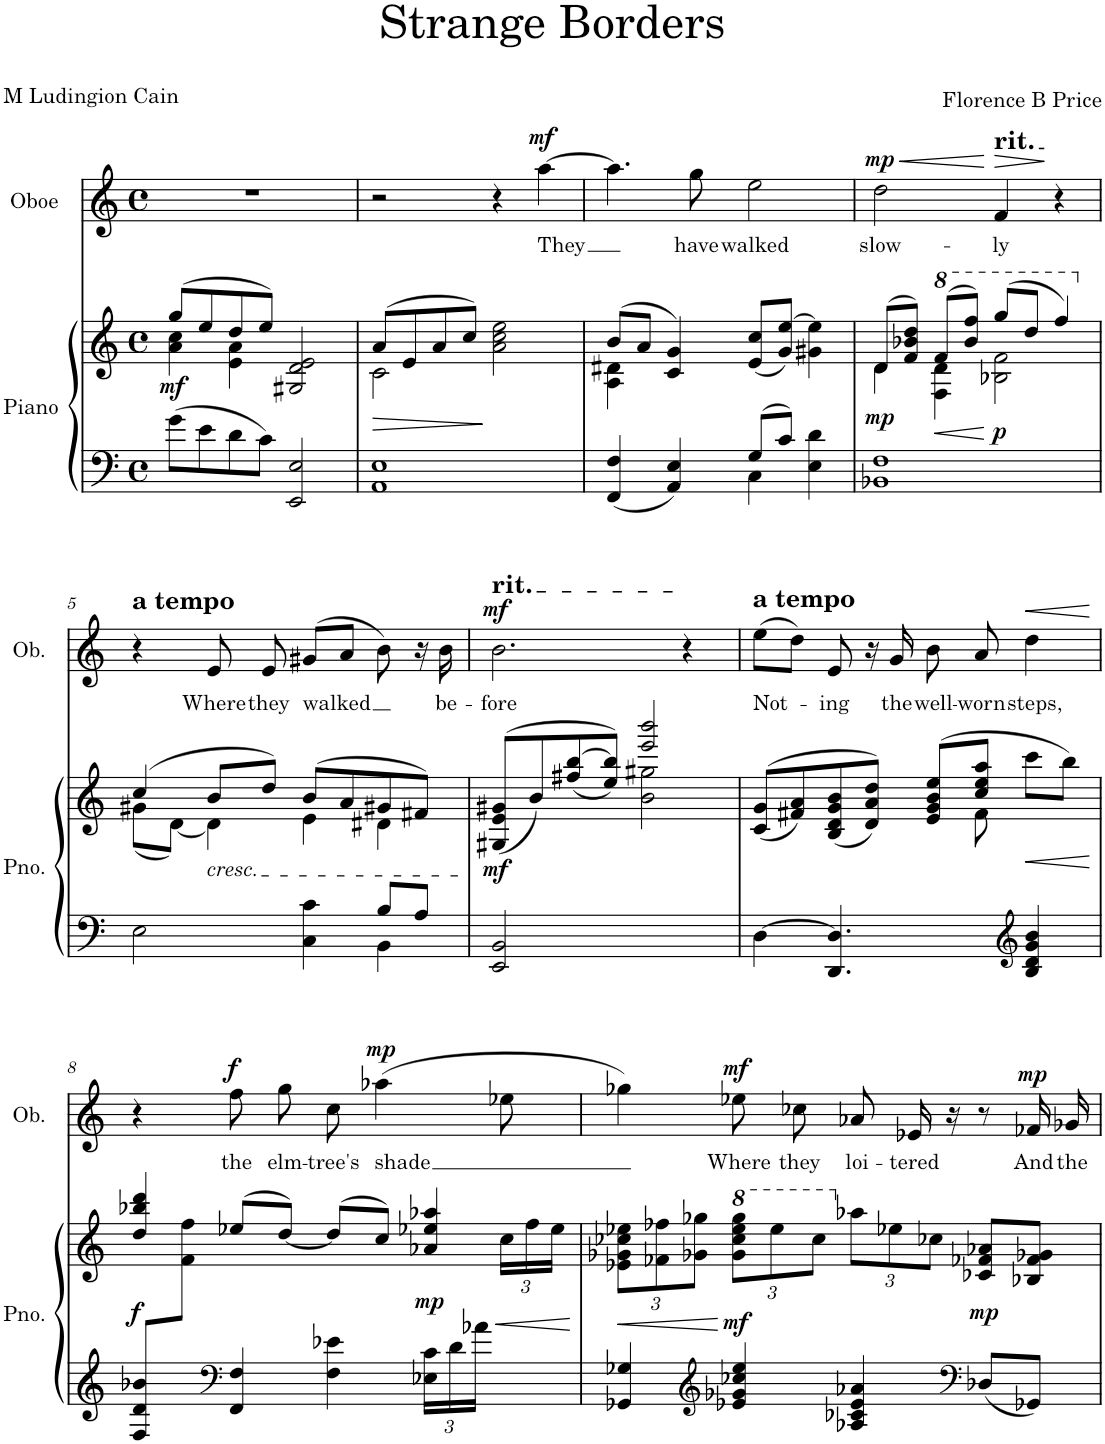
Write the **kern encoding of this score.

**kern	**kern	**dynam	**kern	**text	**dynam
*part2	*part2	*part2	*part1	*part1	*part1
*staff3	*staff2	*staff2/3	*staff1	*staff1	*staff1
*I"Piano	*	*	*I"Oboe	*	*
*I'Pno.	*	*	*I'Ob.	*	*
*clefF4	*clefG2	*	*clefG2	*	*
*k[]	*k[]	*	*k[]	*	*
*M4/4	*M4/4	*	*M4/4	*	*
*met(c)	*met(c)	*	*met(c)	*	*
=1	=1	=1	=1	=1	=1
*	*^	*	*	*	*
!	!	!	!LO:DY:b	!	!	!
8g\L	(8gg/L	4a\ 4cc\	mf	1r	.	.
8e\	8ee/	.	.	.	.	.
8d\	8dd/	4e\ 4a\	.	.	.	.
8c\J	8ee/J)	.	.	.	.	.
2EE/ 2E/	2G#X/ 2d/ 2e/	2ryy	.	.	.	.
=2	=2	=2	=2	=2	=2	=2
!	!	!	!LO:HP:b	!	!	!
1AA 1E	(8a/L	2c\	>	2r	.	.
.	8e/	.	.	.	.	.
.	8a/	.	.	.	.	.
.	8cc/J)	.	.	.	.	.
.	2a\ 2cc\ 2ee\	2ryy	]	4r	.	.
!	!	!	!	!	!LO:LY:b	!LO:DY:a
.	.	.	.	[4aa\	They	mf
=3	=3	=3	=3	=3	=3	=3
*^	*	*	*	*	*	*
4FF/ 4F/	2ryy	(8b/L	4A\ 4d#X\	.	4.aa\]	.	.
.	.	8a/J	.	.	.	.	.
4AA/ 4E/	.	4c/ 4g/)	2.ryy	.	.	.	.
!	!	!	!	!	!	!LO:LY:b	!
.	.	.	.	.	8gg\	have	.
!	!	!	!	!	!	!LO:LY:b	!
8G/L	4C\	(8e/ 8cc/L	.	.	2ee\	walked	.
8c/J	.	8g/ [8ee/J)	.	.	.	.	.
4E\ 4d\	4ryy	4g#X\ 4ee\]	.	.	.	.	.
=4	=4	=4	=4	=4	=4	=4	=4
!	!	!	!	!LO:DY:b	!	!LO:LY:b	!LO:HP:b
!	!	!	!	!	!	!	!LO:DY:n=1:a
*v	*v	*	*	*	*	*	*
1BB-X 1F	(8d/L	4d\	mp	2dd\	slow-	< mp
.	8f/ 8b-X/ 8dd/J)	.	.	.	.	.
!	!	!	!LO:HP:b	!	!	!
.	(8ff/L	4f\ 4dd\	<	.	.	.
*	*8va	*	*	*	*	*
.	8bb-/ 8fff/J)	.	.	.	.	.
!	!	!	!	!LO:TX:a:t=rit.	!	!
!	!	!	!LO:DY:n=1:b	!	!LO:LY:b	!LO:HP:n=1:b
.	(8ggg/L	2b-X\ 2ff\	[ p	4f/	-ly	[ >
.	8ddd/J	.	.	.	.	.
.	4fff/)	.	.	4r	.	]
!!LO:LB:g=z
=5	=5	=5	=5	=5	=5	=5
*^	*	*	*	*	*	*
*	*	*X8va	*	*	*	*	*
!	!	!	!	!	!LO:TX:a:B:t=a tempo	!	!
2E\	2.ryy	(4cc/	(8g#X\L	.	4r	.	.
.	.	.	[8d\J)	.	.	.	.
!	!	!LO:TX:b:i:t=cresc.	!	!	!	!	!
!	!	!	!	!	!	!LO:LY:b	!
.	.	8b/L	4d\]	.	8e/	Where	.
!	!	!	!	!	!	!LO:LY:b	!
.	.	8dd/J)	.	.	8e/	they	.
!	!	!	!	!	!	!LO:LY:b	!
4C\ 4c\	.	(8b/L	4e\	.	(8g#X/L	walked	.
.	.	8a/	.	.	8a/J	.	.
8B/L	4BB\	8g#X/	4d#X\	.	8b\)	.	.
8A/J	.	8f#X/J)	.	.	16r	.	.
!	!	!	!	!	!	!LO:LY:b	!
.	.	.	.	.	16b\	be-	.
*v	*v	*	*	*	*	*	*
=6	=6	=6	=6	=6	=6	=6
!	!	!	!	!LO:TX:a:t=rit.	!	!
!	!	!	!LO:DY:b	!	!LO:LY:b	!LO:DY:a
2EE/ 2BB/	((>8G#X/ 8e/ 8g#X/L	2ryy	mf	2.b\	-fore	mf
.	8b/)	.	.	.	.	.
.	(8ff#X/ [8bb/	.	.	.	.	.
.	8ee/ 8bb/]J))	.	.	.	.	.
2ryy	2eee/ 2bbb/	2b\ 2gg#X\	.	.	.	.
.	.	.	.	4r	.	.
=7	=7	=7	=7	=7	=7	=7
!	!	!	!	!LO:TX:a:B:t=a tempo	!	!
!	!	!	!	!	!LO:LY:b	!
[4D\	((>8c/ 8g/L	8ryy	.	(8ee\L	Not-	.
*	*v	*v	*	*	*	*
.	8f#X/ 8a/)	.	8dd\J)	.	.
!	!	!	!	!LO:LY:b	!
4.DD/ 4.D/]	(8B/ 8d/ 8g/ 8b/	.	8e/	-ing	.
.	8d/ 8a/ 8dd/J))	.	16r	.	.
!	!	!	!	!LO:LY:b	!
.	.	.	16g/	the	.
!	!	!	!	!LO:LY:b	!
.	(>8e/ 8g/ 8b/ 8ee/L	.	8b\	well-	.
*	*^	*	*	*	*
!	!	!	!	!	!LO:LY:b	!
8ryy	8cc/ 8ee/ 8aa/J	8f#\	.	8a/	-worn	.
*clefG2	*	*	*	*	*	*
!	!	!	!LO:HP:b	!	!LO:LY:b	!LO:HP:b
4B/ 4d/ 4g/ 4b/	8ccc\L	4ryy	<	4dd\	steps,	<
.	8bb\J)	.	.	.	.	.
*	*v	*v	*	*	*	*
.	.	[	.	.	[
!!LO:LB:g=z
=8	=8	=8	=8	=8	=8
!	!	!LO:HP:b=2	!	!	!
*	*^	*	*	*	*
!	!	!	!LO:DY:n=1:b	!	!	!
8F/ 8d/ 8b-X/L	4dd/ 4bb-X/ 4ddd/	8ryy	< f	4r	.	.
8ryy	.	8f\ 8ff\J	.	.	.	.
*clefF4	*	*	*	*	*	*
!	!	!	!	!	!LO:LY:b	!LO:DY:a
4FF/ 4F/	(>8ee-X/L	8ryy	.	8ff\	the	f
!	!	!	!	!	!LO:LY:b	!
*	*v	*v	*	*	*	*
.	[8dd/J)	.	8gg\	elm-	.
!	!	!	!	!LO:LY:b	!
4F\ 4e-X\	(>8dd/L]	.	8cc\	-tree's	.
!	!	!	!	!LO:LY:b	!LO:DY:a
.	8cc/J)	.	(4aa-X\	shade	mp
*Xbrackettup	*	*	*	*	*
!	!	!LO:DY:n=2:b	!	!	!
24E-X\ 24c\LL	4a-X/ 4ee-X/ 4aa-X/	mp	.	.	.
24d\	.	.	.	.	.
24a-X\JJ	.	.	.	.	.
*	*^	*	*	*	*
*	*	*Xbrackettup	*	*	*	*
8ryy	.	24cc\LL	.	8ee-X\	.	.
.	.	24ff\	.	.	.	.
.	.	24ee-\JJ	.	.	.	.
*	*v	*v	*	*	*	*
=9	=9	=9	=9	=9	=9
4GG-X/ 4G-X/	12e-X\ 12g-X\ 12cc-X\ 12ee-X\L	.	4gg-X\)	.	.
.	12f-X\ 12ff-X\	.	.	.	.
.	12g-X\ 12gg-X\J	.	.	.	.
*clefG2	*	*	*	*	*
*	*8va	*	*	*	*
!	!	!LO:DY:n=1:b	!	!LO:LY:b	!LO:DY:a
4e-X/ 4g-X/ 4cc-X/ 4ee/	12gg-\ 12ccc-\ 12eee-\ 12ggg-\L	[ mf	8ee-X\	Where	mf
.	12eee-\	.	.	.	.
!	!	!	!	!LO:LY:b	!
.	.	.	8cc-X\	they	.
.	12ccc-\J	.	.	.	.
*	*X8va	*	*	*	*
!	!	!	!	!LO:LY:b	!
4A-X/ 4c-X/ 4e-/ 4a-X/	12aa-X\L	.	8a-X/	loi-	.
.	12ee-X\	.	.	.	.
!	!	!	!	!LO:LY:b	!
.	.	.	16e-X/	-tered	.
.	12cc-X\J	.	.	.	.
.	.	.	16r	.	.
*clefF4	*	*	*	*	*
!	!	!LO:DY:n=2:b	!	!	!
8D-X/L	8c-X/ 8f-X/ 8a-X/L	mp	8r	.	.
!	!	!	!	!LO:LY:b	!LO:DY:a
8GG-X/J	8B-X/ 8f-/ 8g-X/J	.	16f-X/	And	mp
!	!	!	!	!LO:LY:b	!
.	.	.	16g-X/	the	.
=	=	=	=	=	=
*-	*-	*-	*-	*-	*-
